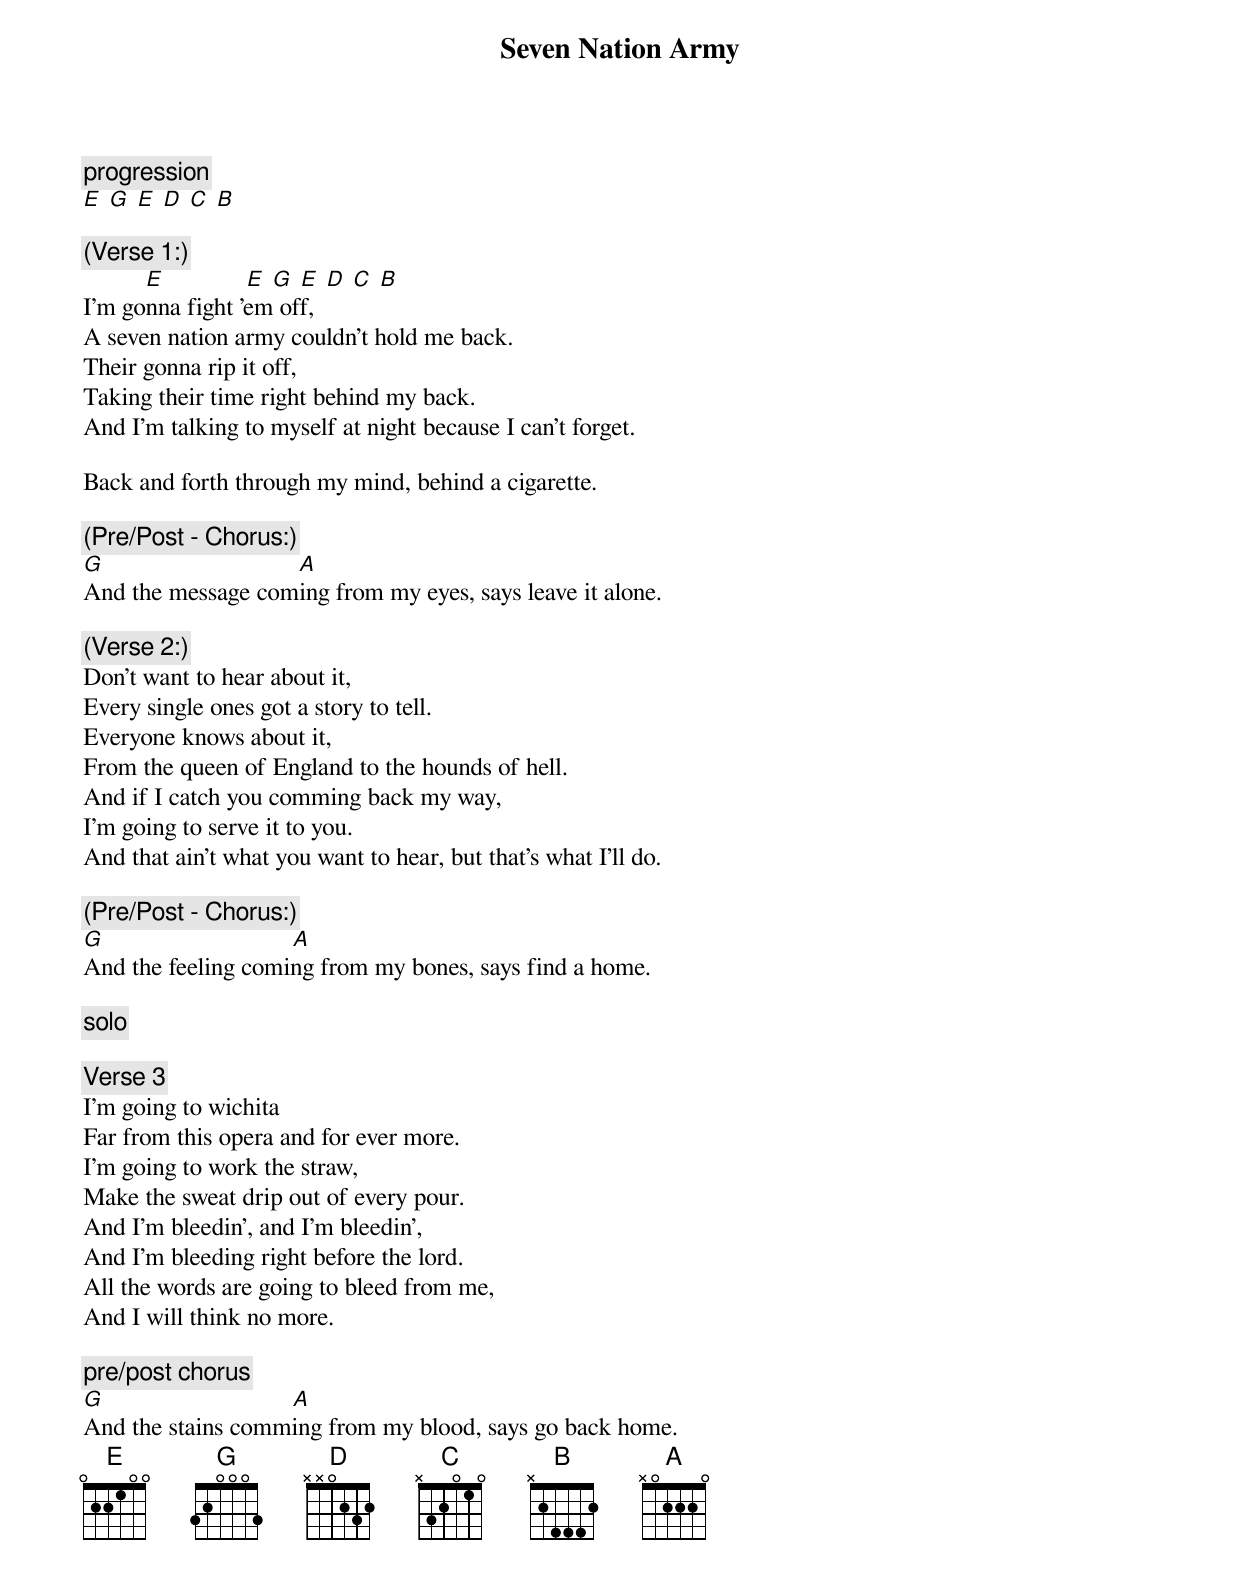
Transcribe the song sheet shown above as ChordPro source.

{t: Seven Nation Army}
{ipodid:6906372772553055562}
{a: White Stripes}

{c:progression}
[E] [G] [E] [D] [C] [B]

{c:(Verse 1:)}
          [E]             [E] [G] [E] [D] [C] [B]
I'm gonna fight 'em off,
A seven nation army couldn't hold me back.
Their gonna rip it off,
Taking their time right behind my back.
And I'm talking to myself at night because I can't forget.

Back and forth through my mind, behind a cigarette.

{c:(Pre/Post - Chorus:)}
[G]                               [A]
And the message coming from my eyes, says leave it alone.

{c:(Verse 2:)}
Don't want to hear about it,
Every single ones got a story to tell.
Everyone knows about it,
From the queen of England to the hounds of hell.
And if I catch you comming back my way,
I'm going to serve it to you.
And that ain't what you want to hear, but that's what I'll do.

{c:(Pre/Post - Chorus:)}
[G]                              [A]
And the feeling coming from my bones, says find a home.

{c:solo}

{c:Verse 3}
I'm going to wichita
Far from this opera and for ever more.
I'm going to work the straw,
Make the sweat drip out of every pour.
And I'm bleedin', and I'm bleedin',
And I'm bleeding right before the lord.
All the words are going to bleed from me,
And I will think no more.

{c:pre/post chorus}
[G]                              [A]
And the stains comming from my blood, says go back home.
